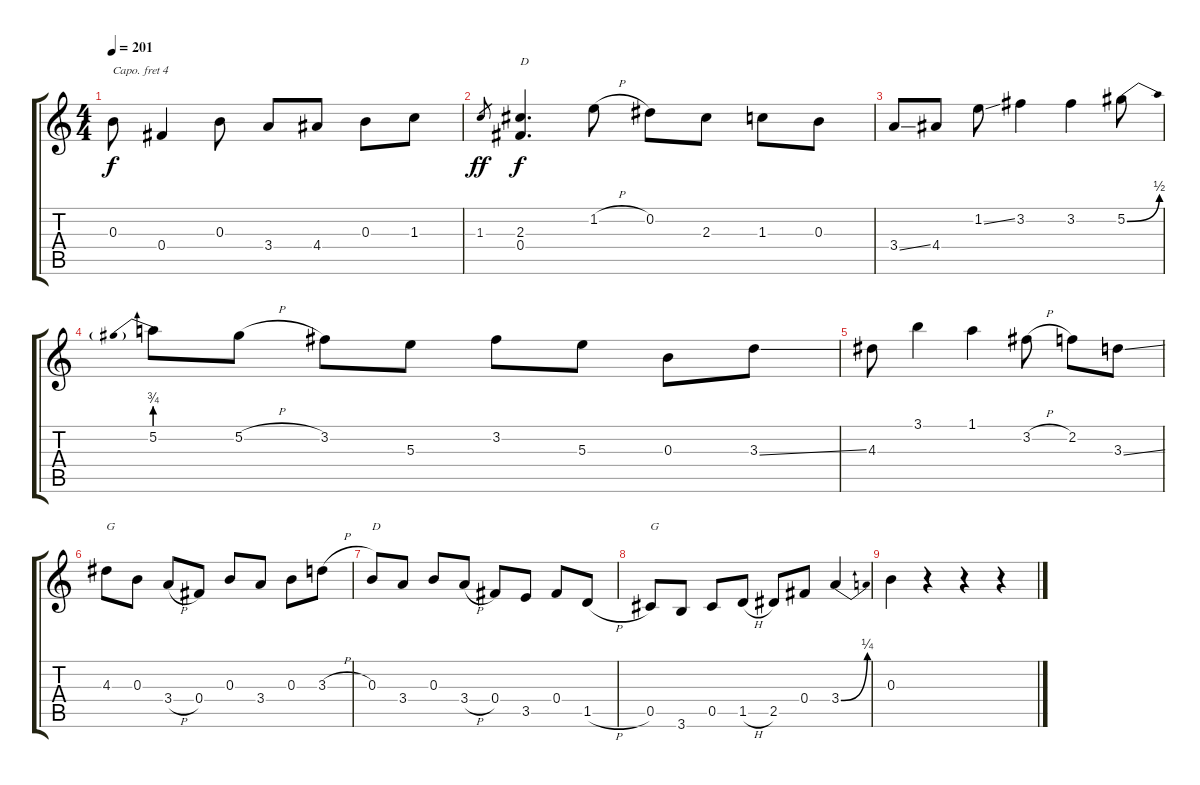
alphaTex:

\track "" {instrument acousticguitarnylon}
\staff {score tabs}
\capo 4
\tuning (E4 B3 G3 D3 A2 E2) {hide}
\ts (4 4)
\tempo 201
\clef g2
\ks c
0.3.8{dy f} 0.4.4 0.3.8 3.4.8 4.4.8 0.3.8 1.3.8 |
1.3.8{gr dy ff} (2.3 0.4).4{d txt "D" dy f} 1.2{h}.8 0.2.8 2.3.8 1.3.8 0.3.8 |
3.4{ss}.8 4.4.8 1.2{ss}.8 3.2.4 3.2.4 5.2{be (bend 0 0 60 2)}.8 |
5.2{be (prebend 0 3 60 3)}.8 5.2{h}.8 3.2.8 5.3.8 3.2.8 5.3.8 0.3.8 3.3{ss}.8 |
4.3.8 3.1.4 1.1.4 3.2{h}.8 2.2.8 3.3{ss}.8 |
4.3.8{txt "G"} 0.3.8 3.4{h}.8 0.4.8 0.3.8 3.4.8 0.3.8 3.3{h}.8 |
0.3.8{txt "D"} 3.4.8 0.3.8 3.4{h}.8 0.4.8 3.5.8 0.4.8 1.5{h}.8 |
0.5.8{txt "G"} 3.6.8 0.5.8 1.5{h}.8 2.5.8 0.4.8 3.4{be (bend 0 0 60 1)}.4 |
0.3.4 r.4 r.4 r.4
